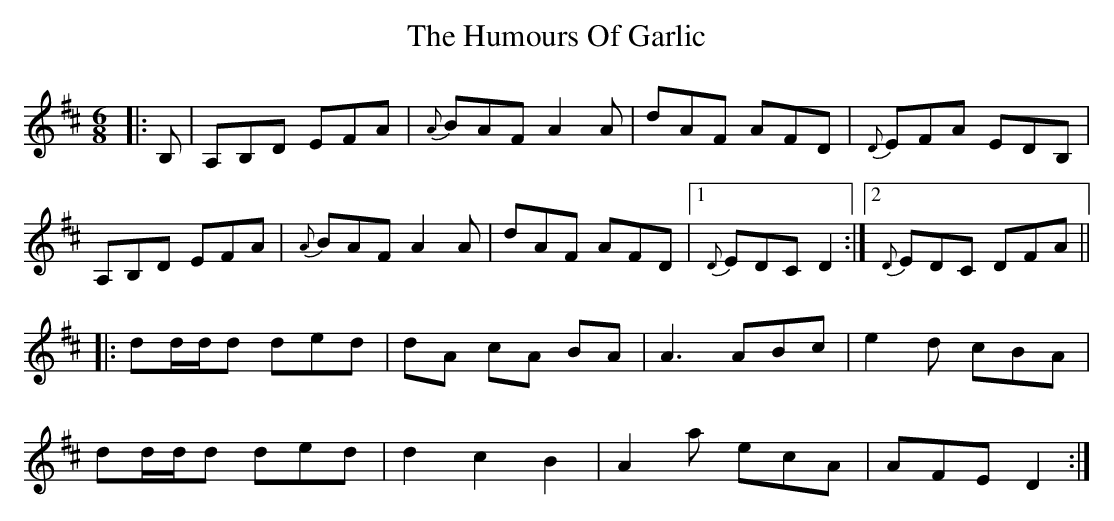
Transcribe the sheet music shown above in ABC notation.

X:1
T: The Humours Of Garlic
M: 6/8
L: 1/8
K: Dmaj
|:B,|A,B,D EFA|{A}BAF A2A|dAF AFD|{D}EFA EDB,|
A,B,D EFA|{A}BAF A2A|dAF AFD|1 {D}EDC D2:|2 {D}EDC DFA||
|:dd/d/d ded|dA cA BA|A3 ABc|e2d cBA|
dd/d/d ded|d2c2B2|A2a ecA|AFED2:|
